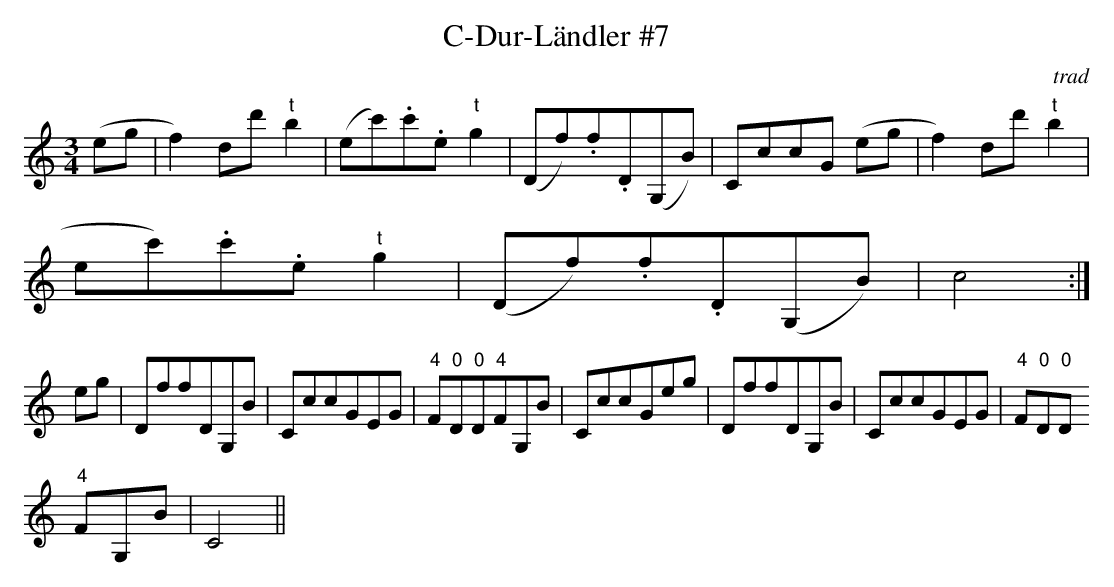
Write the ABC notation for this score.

X:1
T:C-Dur-Ländler #7
M:3/4
L:1/8
C:trad
K:C
(eg|f2) dd'"t"b2|(ec').c'.e"t"g2|(Df).f.D(G,B)|CccG   (eg|f2) dd'"t"b2|(
ec').c'.e"t"g2|(Df).f.D(G,B)|c4   :|
eg|DffDG,B|CccGEG|"4"F"0"D"0"D"4"FG,B|CccGeg|DffDG,B|CccGEG|"4"F"0"D"0"D
"4"FG,B|C4    ||
